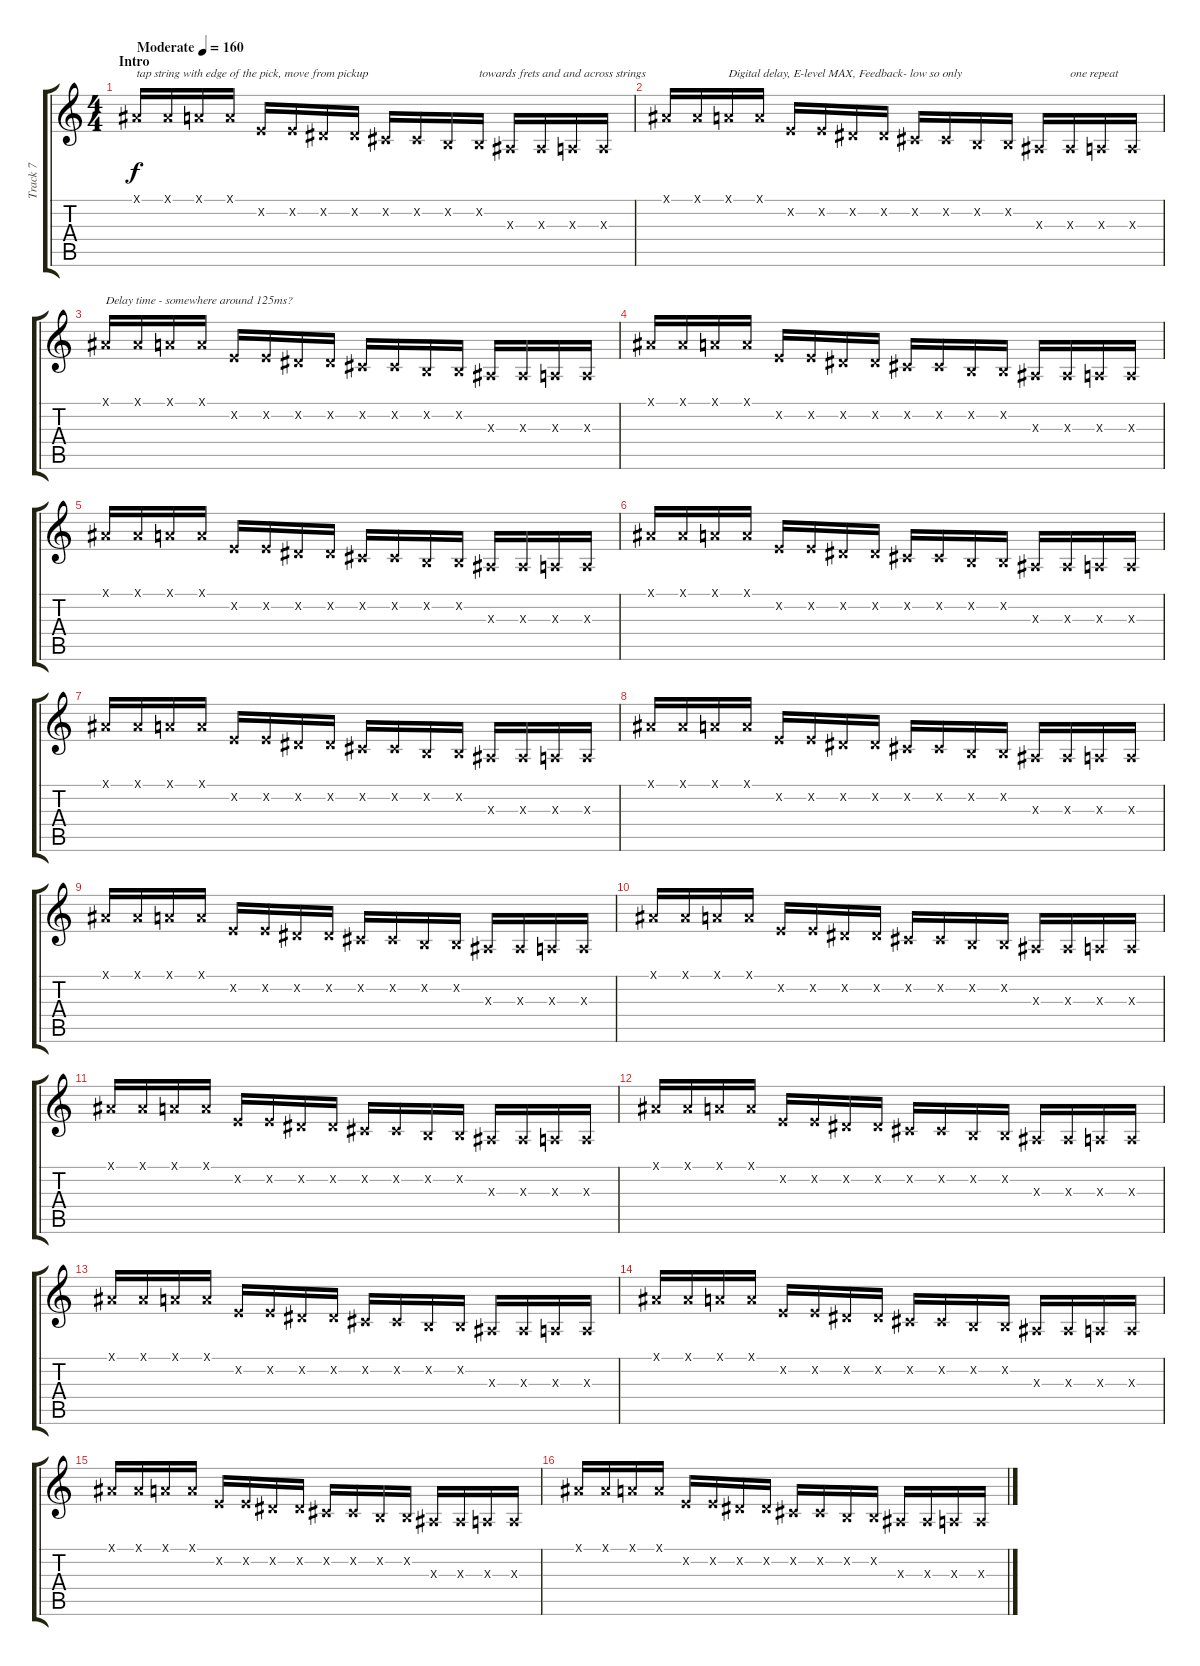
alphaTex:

\track ("Track 7" "Track 7") {instrument telephonering}
\staff {score tabs}
\tuning (E4 B3 G3 D3 A2 E2) {hide}
\ts (4 4)
\section ("" "Intro")
\tempo (160 "Moderate")
\clef g2
\ks c
6.1{x}.16{txt "tap string with edge of the pick, move from pickup" dy f balance 0 instrument telephonering} 6.1{x}.16 5.1{x}.16 5.1{x}.16 5.2{x}.16 5.2{x}.16 4.2{x}.16 4.2{x}.16 2.2{x}.16 2.2{x}.16 0.2{x}.16 0.2{x}.16{txt "towards frets and and across strings"} 3.3{x}.16 3.3{x}.16 2.3{x}.16 2.3{x}.16 |
6.1{x}.16{balance 16} 6.1{x}.16 5.1{x}.16{txt "Digital delay, E-level MAX, Feedback- low so only "} 5.1{x}.16 5.2{x}.16 5.2{x}.16 4.2{x}.16 4.2{x}.16 2.2{x}.16 2.2{x}.16 0.2{x}.16 0.2{x}.16 3.3{x}.16 3.3{x}.16{txt "one repeat"} 2.3{x}.16 2.3{x}.16 |
6.1{x}.16{txt "Delay time - somewhere around 125ms?" balance 0} 6.1{x}.16 5.1{x}.16 5.1{x}.16 5.2{x}.16 5.2{x}.16 4.2{x}.16 4.2{x}.16 2.2{x}.16 2.2{x}.16 0.2{x}.16 0.2{x}.16 3.3{x}.16 3.3{x}.16 2.3{x}.16 2.3{x}.16 |
6.1{x}.16{balance 16} 6.1{x}.16 5.1{x}.16 5.1{x}.16 5.2{x}.16 5.2{x}.16 4.2{x}.16 4.2{x}.16 2.2{x}.16 2.2{x}.16 0.2{x}.16 0.2{x}.16 3.3{x}.16 3.3{x}.16 2.3{x}.16 2.3{x}.16 |
6.1{x}.16{balance 0} 6.1{x}.16 5.1{x}.16 5.1{x}.16 5.2{x}.16 5.2{x}.16 4.2{x}.16 4.2{x}.16 2.2{x}.16 2.2{x}.16 0.2{x}.16 0.2{x}.16 3.3{x}.16 3.3{x}.16 2.3{x}.16 2.3{x}.16 |
6.1{x}.16{balance 16} 6.1{x}.16 5.1{x}.16 5.1{x}.16 5.2{x}.16 5.2{x}.16 4.2{x}.16 4.2{x}.16 2.2{x}.16 2.2{x}.16 0.2{x}.16 0.2{x}.16 3.3{x}.16 3.3{x}.16 2.3{x}.16 2.3{x}.16 |
6.1{x}.16{balance 0} 6.1{x}.16 5.1{x}.16 5.1{x}.16 5.2{x}.16 5.2{x}.16 4.2{x}.16 4.2{x}.16 2.2{x}.16 2.2{x}.16 0.2{x}.16 0.2{x}.16 3.3{x}.16 3.3{x}.16 2.3{x}.16 2.3{x}.16 |
6.1{x}.16{balance 16} 6.1{x}.16 5.1{x}.16 5.1{x}.16 5.2{x}.16 5.2{x}.16 4.2{x}.16 4.2{x}.16 2.2{x}.16 2.2{x}.16 0.2{x}.16 0.2{x}.16 3.3{x}.16 3.3{x}.16 2.3{x}.16 2.3{x}.16 |
6.1{x}.16{balance 0} 6.1{x}.16 5.1{x}.16 5.1{x}.16 5.2{x}.16 5.2{x}.16 4.2{x}.16 4.2{x}.16 2.2{x}.16 2.2{x}.16 0.2{x}.16 0.2{x}.16 3.3{x}.16 3.3{x}.16 2.3{x}.16 2.3{x}.16 |
6.1{x}.16{balance 16} 6.1{x}.16 5.1{x}.16 5.1{x}.16 5.2{x}.16 5.2{x}.16 4.2{x}.16 4.2{x}.16 2.2{x}.16 2.2{x}.16 0.2{x}.16 0.2{x}.16 3.3{x}.16 3.3{x}.16 2.3{x}.16 2.3{x}.16 |
6.1{x}.16{balance 0} 6.1{x}.16 5.1{x}.16 5.1{x}.16 5.2{x}.16 5.2{x}.16 4.2{x}.16 4.2{x}.16 2.2{x}.16 2.2{x}.16 0.2{x}.16 0.2{x}.16 3.3{x}.16 3.3{x}.16 2.3{x}.16 2.3{x}.16 |
6.1{x}.16{balance 16} 6.1{x}.16 5.1{x}.16 5.1{x}.16 5.2{x}.16 5.2{x}.16 4.2{x}.16 4.2{x}.16 2.2{x}.16 2.2{x}.16 0.2{x}.16 0.2{x}.16 3.3{x}.16 3.3{x}.16 2.3{x}.16 2.3{x}.16 |
6.1{x}.16{balance 0} 6.1{x}.16 5.1{x}.16 5.1{x}.16 5.2{x}.16 5.2{x}.16 4.2{x}.16 4.2{x}.16 2.2{x}.16 2.2{x}.16 0.2{x}.16 0.2{x}.16 3.3{x}.16 3.3{x}.16 2.3{x}.16 2.3{x}.16 |
6.1{x}.16{balance 16} 6.1{x}.16 5.1{x}.16 5.1{x}.16 5.2{x}.16 5.2{x}.16 4.2{x}.16 4.2{x}.16 2.2{x}.16 2.2{x}.16 0.2{x}.16 0.2{x}.16 3.3{x}.16 3.3{x}.16 2.3{x}.16 2.3{x}.16 |
6.1{x}.16{balance 0} 6.1{x}.16 5.1{x}.16 5.1{x}.16 5.2{x}.16 5.2{x}.16 4.2{x}.16 4.2{x}.16 2.2{x}.16 2.2{x}.16 0.2{x}.16 0.2{x}.16 3.3{x}.16 3.3{x}.16 2.3{x}.16 2.3{x}.16 |
6.1{x}.16{balance 16} 6.1{x}.16 5.1{x}.16 5.1{x}.16 5.2{x}.16 5.2{x}.16 4.2{x}.16 4.2{x}.16 2.2{x}.16 2.2{x}.16 0.2{x}.16 0.2{x}.16 3.3{x}.16 3.3{x}.16 2.3{x}.16 2.3{x}.16
